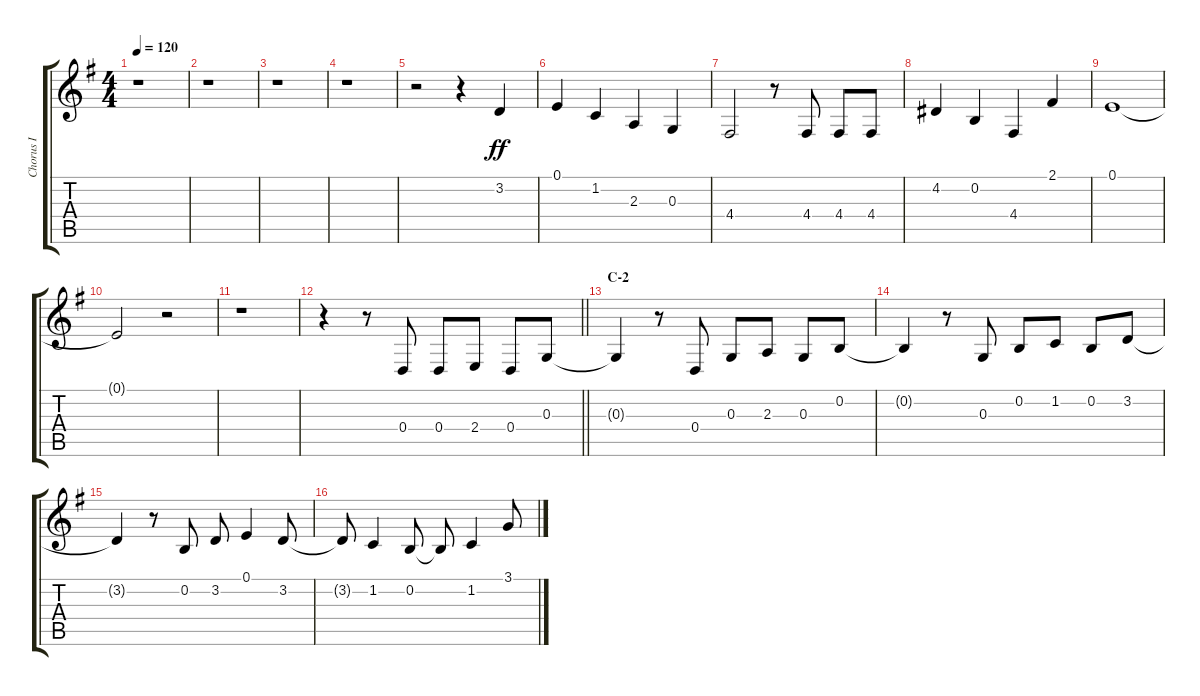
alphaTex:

\track ("Chorus I" "Chorus I") {instrument voiceoohs}
\staff {score tabs}
\tuning (E4 B3 G3 D3 A2 E2) {hide}
\ts (4 4)
\tempo 120
\clef g2
\ks g
r.1{dy f} |
r.1 |
r.1 |
r.1 |
r.2 r.4 3.2.4{dy ff} |
0.1.4 1.2.4 2.3.4 0.3.4 |
4.4.2 r.8 4.4.8 4.4.8 4.4.8 |
4.2.4 0.2.4 4.4.4 2.1.4 |
0.1.1 |
0.1{t}.2 r.2 |
r.1 |
\barLineRight lightlight
r.4 r.8 0.4.8 0.4.8 2.4.8 0.4.8 0.3.8 |
\section ("" "C-2")
0.3{t}.4 r.8 0.4.8 0.3.8 2.3.8 0.3.8 0.2.8 |
0.2{t}.4 r.8 0.3.8 0.2.8 1.2.8 0.2.8 3.2.8 |
3.2{t}.4 r.8 0.2.8 3.2.8 0.1.4 3.2.8 |
3.2{t}.8 1.2.4 0.2.8 0.2{t}.8 1.2.4 3.1.8
